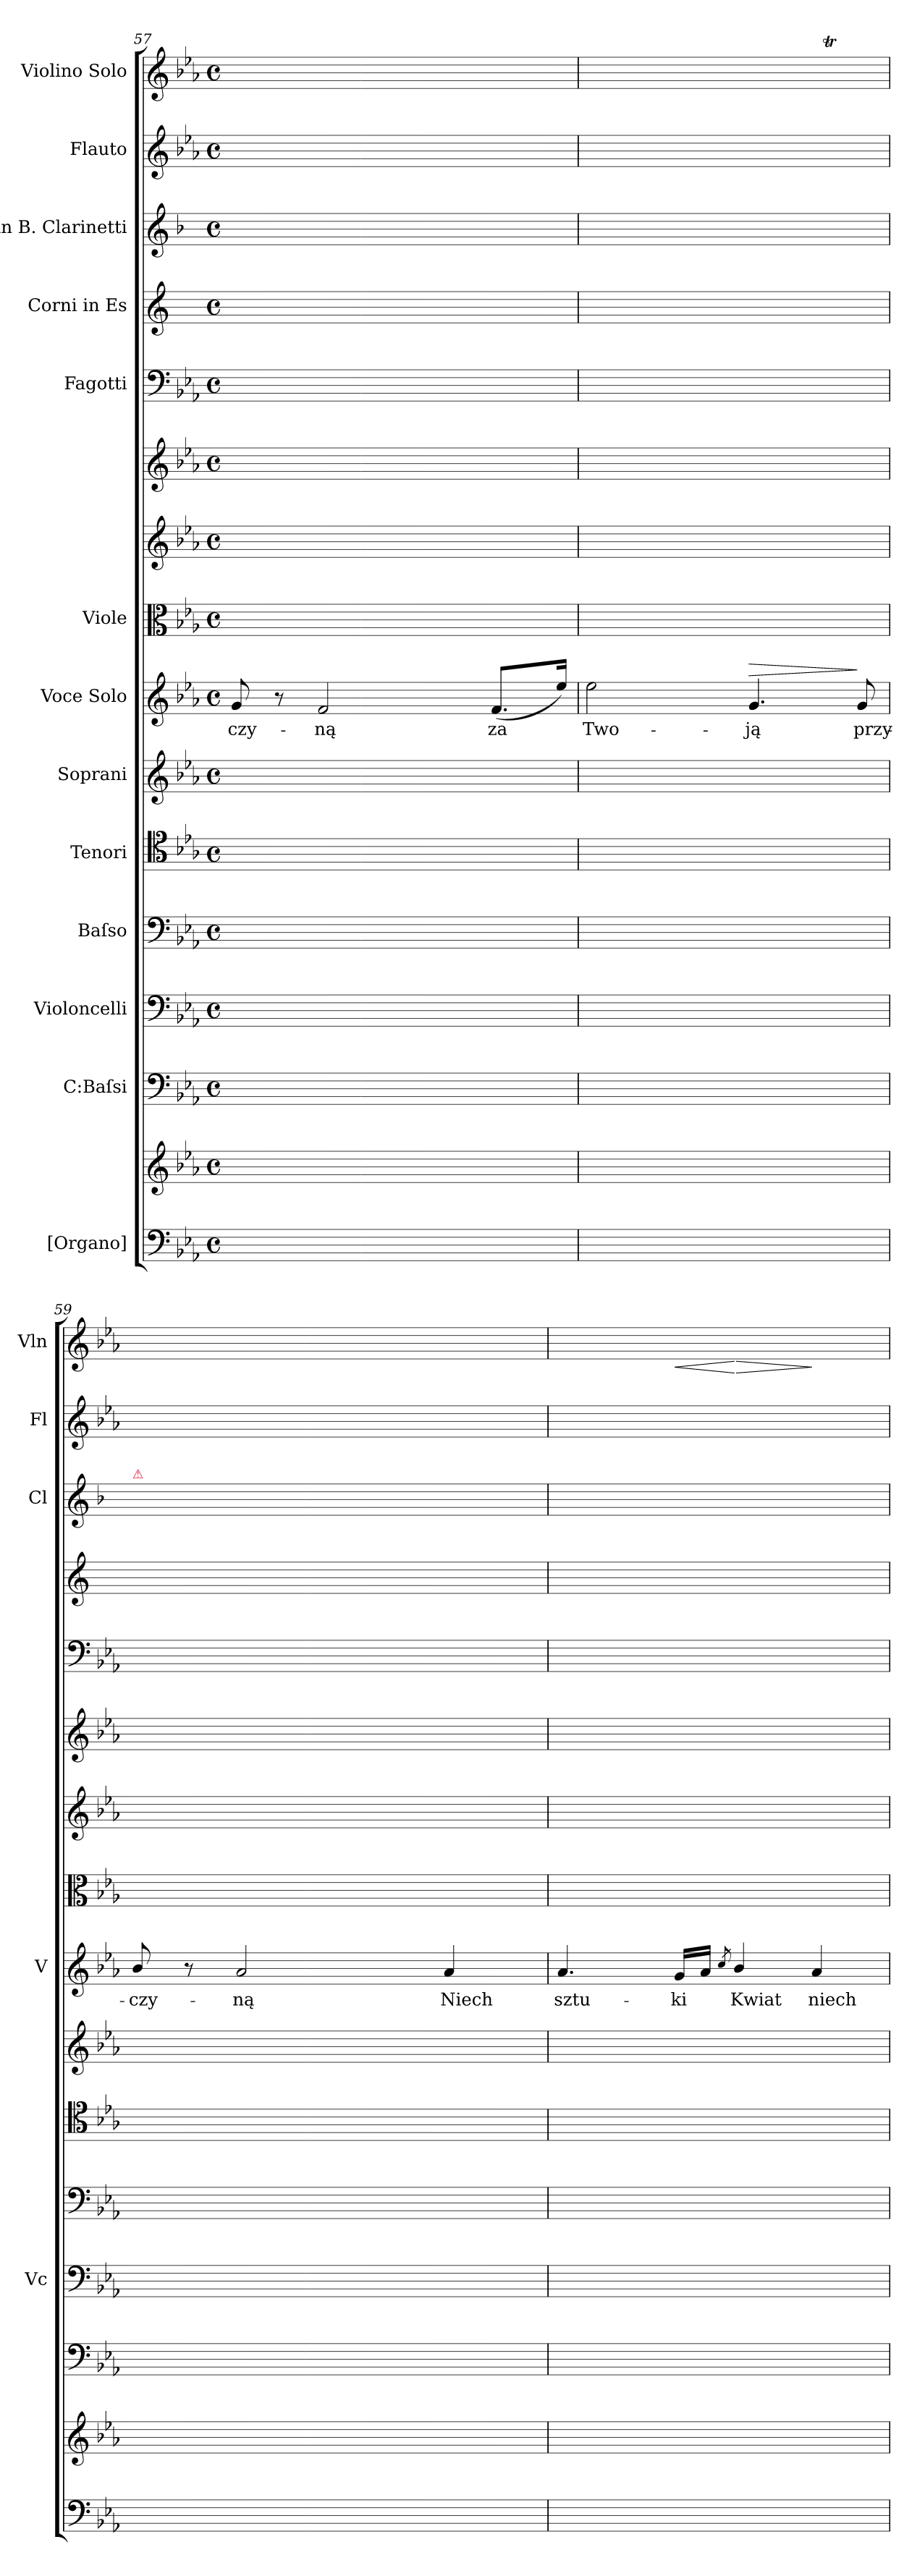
**kern	**kern	**kern	**kern	**kern	**kern	**kern	**kern	**text	**dynam	**kern	**kern	**kern	**kern	**kern	**kern	**kern	**kern	**dynam
*part15	*part15	*part14	*part13	*part12	*part11	*part10	*part9	*part9	*part9	*part8	*part7	*part6	*part5	*part4	*part3	*part2	*part1	*part1
*staff16	*staff15	*staff14	*staff13	*staff12	*staff11	*staff10	*staff9	*staff9	*staff9	*staff8	*staff7	*staff6	*staff5	*staff4	*staff3	*staff2	*staff1	*staff1
*I"[Organo]	*	*I"C:Baſsi	*I"Violoncelli	*I"Baſso	*I"Tenori	*I"Soprani	*I"Voce Solo	*	*	*I"Viole	*	*	*I"Fagotti	*I"Corni in Es	*I"in B. Clarinetti	*I"Flauto	*I"Violino Solo	*
*	*	*	*I'Vc	*	*	*	*I'V	*	*	*	*	*	*	*	*I'Cl	*I'Fl	*I'Vln	*
*clefF4	*clefG2	*clefF4	*clefF4	*clefF4	*clefC4	*clefG2	*clefG2	*	*	*clefC3	*clefG2	*clefG2	*clefF4	*clefG2	*clefG2	*clefG2	*clefG2	*
*	*	*	*	*	*	*	*	*	*	*	*	*	*	*ITrd5c9	*ITrd1c2	*	*	*
*k[b-e-a-]	*k[b-e-a-]	*k[b-e-a-]	*k[b-e-a-]	*k[b-e-a-]	*k[b-e-a-]	*k[b-e-a-]	*k[b-e-a-]	*	*	*k[b-e-a-]	*k[b-e-a-]	*k[b-e-a-]	*k[b-e-a-]	*k[b-e-a-]	*k[b-e-a-]	*k[b-e-a-]	*k[b-e-a-]	*
*M4/4	*M4/4	*M4/4	*M4/4	*M4/4	*M4/4	*M4/4	*M4/4	*	*	*M4/4	*M4/4	*M4/4	*M4/4	*M4/4	*M4/4	*M4/4	*M4/4	*
*met(c)	*met(c)	*met(c)	*met(c)	*met(c)	*met(c)	*met(c)	*met(c)	*	*	*met(c)	*met(c)	*met(c)	*met(c)	*met(c)	*met(c)	*met(c)	*met(c)	*
=57	=57	=57	=57	=57	=57	=57	=57	=57	=57	=57	=57	=57	=57	=57	=57	=57	=57	=57
*	*^	*	*	*	*	*	*	*	*	*	*	*	*	*^	*^	*	*	*
8AA-yy\ 8A-yy\	16ryy	8ryy	8AA-/yy	8AA-/yy	1ryy	1ryy	1ryy	8g/	-czy-	.	8ryy	8ryy	16ryy	4ryy	4ryy	4ryy	4ryy	4ryy	1ryy	8gg\yy	.
.	(>16f/LLyy	.	.	.	.	.	.	.	.	.	.	.	(16f/LLyy	.	.	.	.	.	.	.	.
8ryy	16g/yy	8cyy\ 8e-yy\	8ryy	8ryy	.	.	.	8r	.	.	8A-/yy	8cyy/ 8e-yy/	16g/yy	.	.	.	.	.	.	8ryy	.
.	16f/JJyy)	.	.	.	.	.	.	.	.	.	.	.	16f/JJyy)	.	.	.	.	.	.	.	.
8AA-yy\ 8A-yy\	16ryy	8ryy	8A-\yy	8A-\yy	.	.	.	2f/	-ną	.	8ryy	8ryy	16ryy	2A-yy^<\ 2cyy^<\	2e-/yy	2e-\yy	2f/yy	2f^\yy	.	2ff^<\yy	.
.	(>16f/LLyy	.	.	.	.	.	.	.	.	.	.	.	(16f/LLyy	.	.	.	.	.	.	.	.
8ryy	16g/yy	8cyy\ 8e-yy\	8ryy	8ryy	.	.	.	.	.	.	8A-/yy	8cyy/ 8e-yy/	16g/yy	.	.	.	.	.	.	.	.
.	16f/JJyy)	.	.	.	.	.	.	.	.	.	.	.	16f/JJyy)	.	.	.	.	.	.	.	.
8AA-yy\ 8A-yy\	16ryy	8ryy	8A-\yy	8A-\yy	.	.	.	.	.	.	8ryy	8ryy	16ryy	.	.	.	.	.	.	.	.
.	(>16f/LLyy	.	.	.	.	.	.	.	.	.	.	.	(16f/LLyy	.	.	.	.	.	.	.	.
8ryy	16g/yy	8cyy\ 8e-yy\	8ryy	8ryy	.	.	.	.	.	.	8A-/yy	8cyy/ 8e-yy/	16g/yy	.	.	.	.	.	.	.	.
.	16f/JJyy)	.	.	.	.	.	.	.	.	.	.	.	16f/JJyy)	.	.	.	.	.	.	.	.
8AA-yy\ 8A-yy\	16ryy	8ryy	8A-\yy	8A-\yy	.	.	.	(8.f/L	za	.	8ryy	8ryy	16ryy	4A-yy\ 4cyy\	4e-/yy	4e-\yy	4f/yy	4f\yy	.	4ryy	.
.	(>16f/LLyy	.	.	.	.	.	.	.	.	.	.	.	(16f/LLyy	.	.	.	.	.	.	.	.
8ryy	16g/yy	8cyy\ 8e-yy\	8ryy	8ryy	.	.	.	.	.	.	8A-/yy	8cyy/ 8e-yy/	16g/yy	.	.	.	.	.	.	.	.
.	16f/JJyy)	.	.	.	.	.	.	16ee-/Jk)	.	.	.	.	16f/JJyy)	.	.	.	.	.	.	.	.
*	*	*	*	*	*	*	*	*	*	*	*	*	*	*	*v	*v	*	*	*	*	*
*	*v	*v	*	*	*	*	*	*	*	*	*	*	*	*	*	*v	*v	*	*	*
=58	=58	=58	=58	=58	=58	=58	=58	=58	=58	=58	=58	=58	=58	=58	=58	=58	=58	=58
8BBB-yy/ 8BB-yy/	8ryy	8BB-/yy	8BB-/yy	1ryy	1ryy	1ryy	2ee-\	Two-	.	8ryy	8ryy	8ryy	1ryy	1ryy	1ryy	1ryy	8ggg'\Lyy	.
8ryy	8B-yy/ 8e-yy/ 8gyy/	8ryy	8ryy	.	.	.	.	.	.	8B-/yy	8e-/yy	8g/yy	.	.	.	.	16fff'\Lyy	.
.	.	.	.	.	.	.	.	.	.	.	.	.	.	.	.	.	16eee-'\JJyy	.
8BBB-yy/ 8BB-yy/	8ryy	8BB-/yy	8BB-/yy	.	.	.	.	.	.	8ryy	8ryy	8ryy	.	.	.	.	16ddd'\LLyy	.
.	.	.	.	.	.	.	.	.	.	.	.	.	.	.	.	.	16ccc'\yy	.
8ryy	8B-yy/ 8e-yy/ 8gyy/	8ryy	8ryy	.	.	.	.	.	.	8B-/yy	8e-/yy	8g/yy	.	.	.	.	16bb-'\yy	.
.	.	.	.	.	.	.	.	.	.	.	.	.	.	.	.	.	16aa-'\JJyy	.
!	!	!	!	!	!	!	!	!	!LO:HP:a	!	!	!	!	!	!	!	!	!
8BBB-yy/ 8BB-yy/	8ryy	8BB-/yy	8BB-/yy	.	.	.	4.g/	-ją	>	8ryy	8ryy	8ryy	.	.	.	.	8gg\Lyy	.
8ryy	8B-yy/ 8e-yy/ 8gyy/	8ryy	8ryy	.	.	.	.	.	.	8B-/yy	8e-/yy	8g/yy	.	.	.	.	16ryy	.
.	.	.	.	.	.	.	.	.	.	.	.	.	.	.	.	.	16gg\Jkyy	.
8BBB-yy/ 8BB-yy/	8ryy	8BB-/yy	8BB-/yy	.	.	.	.	.	.	8ryy	8ryy	8ryy	.	.	.	.	4ggt\yy	.
8ryy	8B-yy/ 8e-yy/ 8gyy/	8ryy	8ryy	.	.	.	8g/	przy-	]	8B-/yy	8e-/yy	8g/yy	.	.	.	.	.	.
.	.	.	.	.	.	.	.	.	.	.	.	.	.	.	.	.	(16qqff/LLyy	.
.	.	.	.	.	.	.	.	.	.	.	.	.	.	.	.	.	16qqgg/JJyy	.
=59	=59	=59	=59	=59	=59	=59	=59	=59	=59	=59	=59	=59	=59	=59	=59	=59	=59	=59
*	*^	*	*	*	*	*	*	*	*	*	*	*	*	*^	*^	*	*	*
!	!	!	!	!	!	!	!	!	!	!	!	!	!	!	!	!	!LO:TX:a:color=crimson:t=⚠	!	!	!	!
8CCyy/ 8Cyy/	16ryy	8ryy	8C/yy	8C/yy	1ryy	1ryy	1ryy	8b-/	-czy-	.	8ryy	8ryy	16ryy	4ryy	4ryy	4ryy	4ryy	4ryy	1ryy	8bb-\yy)	.
.	16a-/LLyy	.	.	.	.	.	.	.	.	.	.	.	(16a-/LLyy	.	.	.	.	.	.	.	.
8ryy	16b-/yy	8e-\yy	8ryy	8ryy	.	.	.	8r	.	.	8c/yy	8e-/yy	16b-/yy	.	.	.	.	.	.	8ryy	.
.	16a-/JJyy	.	.	.	.	.	.	.	.	.	.	.	16a-/JJyy)	.	.	.	.	.	.	.	.
8CCyy/ 8Cyy/	16ryy	8ryy	8C/yy	8C/yy	.	.	.	2a-/	-ną	.	8ryy	8ryy	16ryy	2Cyy^<\ 2cyy^<\	2e-/yy	2e-\yy	2a-^/yy	2a-\yy	.	2aa-^<\yy	.
.	16a-/LLyy	.	.	.	.	.	.	.	.	.	.	.	(16a-/LLyy	.	.	.	.	.	.	.	.
8ryy	16b-/yy	8e-\yy	8ryy	8ryy	.	.	.	.	.	.	8c/yy	8e-/yy	16b-/yy	.	.	.	.	.	.	.	.
.	16a-/JJyy	.	.	.	.	.	.	.	.	.	.	.	16a-/JJyy)	.	.	.	.	.	.	.	.
8CCyy/ 8Cyy/	16ryy	8ryy	8C/yy	8C/yy	.	.	.	.	.	.	8ryy	8ryy	16ryy	.	.	.	.	.	.	.	.
.	16a-/LLyy	.	.	.	.	.	.	.	.	.	.	.	(16a-/LLyy	.	.	.	.	.	.	.	.
8ryy	16b-/yy	8e-\yy	8ryy	8ryy	.	.	.	.	.	.	8c/yy	8e-/yy	16b-/yy	.	.	.	.	.	.	.	.
.	16a-/JJyy	.	.	.	.	.	.	.	.	.	.	.	16a-/JJyy)	.	.	.	.	.	.	.	.
8CCyy/ 8Cyy/	16ryy	8ryy	8C/yy	8C/yy	.	.	.	4a-/	Niech	.	8ryy	8ryy	16ryy	4Cyy\ 4cyy\	4e-/yy	4e-\yy	4a-/yy	4a-\yy	.	4aa-\yy	.
.	16a-/LLyy	.	.	.	.	.	.	.	.	.	.	.	(16a-/LLyy	.	.	.	.	.	.	.	.
8ryy	16b-/yy	8e-\yy	8ryy	8ryy	.	.	.	.	.	.	8c/yy	8e-/yy	16b-/yy	.	.	.	.	.	.	.	.
.	16a-/JJyy	.	.	.	.	.	.	.	.	.	.	.	16a-/JJyy)	.	.	.	.	.	.	.	.
*	*	*	*	*	*	*	*	*	*	*	*	*	*	*	*v	*v	*	*	*	*	*
*	*v	*v	*	*	*	*	*	*	*	*	*	*	*	*	*	*v	*v	*	*	*
=60	=60	=60	=60	=60	=60	=60	=60	=60	=60	=60	=60	=60	=60	=60	=60	=60	=60	=60
8DDyy/ 8Dyy/	8ryy	8D/yy	8D/yy	1ryy	1ryy	1ryy	4.a-/	sztu-	.	8ryy	8ryy	8ryy	1ryy	1ryy	1ryy	1ryy	4.aa-'\yy	.
8ryy	8B-yy/ 8fyy/ 8a-yy/	8ryy	8ryy	.	.	.	.	.	.	8B-/yy	8f/yy	8a-/yy	.	.	.	.	.	.
8DDyy/ 8Dyy/	8ryy	8D/yy	8D/yy	.	.	.	.	.	.	8ryy	8ryy	8ryy	.	.	.	.	.	.
!	!	!	!	!	!	!	!	!	!	!	!	!	!	!	!	!	!	!LO:HP:b
8ryy	8B-yy/ 8fyy/ 8a-yy/	8ryy	8ryy	.	.	.	16g/LL	-ki	.	8B-/yy	8f/yy	8a-/yy	.	.	.	.	(16gg\LLyy	<
.	.	.	.	.	.	.	16a-/JJ	.	.	.	.	.	.	.	.	.	16aa-\JJyy)	.
.	.	.	.	.	.	.	8qcc/	.	.	.	.	.	.	.	.	.	(8qccc/yy	.
!	!	!	!	!	!	!	!	!	!	!	!	!	!	!	!	!	!	!LO:HP:n=1:b
8DDyy/ 8Dyy/	8ryy	8D/yy	8D/yy	.	.	.	4b-/	Kwiat	.	8ryy	8ryy	8ryy	.	.	.	.	4bb-\yy)	[ >
8ryy	8B-yy/ 8fyy/ 8a-yy/	8ryy	8ryy	.	.	.	.	.	.	8B-/yy	8f/yy	8a-/yy	.	.	.	.	.	.
8DDyy/ 8Dyy/	8ryy	8D/yy	8D/yy	.	.	.	4a-/	niech	.	8ryy	8ryy	8ryy	.	.	.	.	4aa-\yy	]
8ryy	8B-yy/ 8fyy/ 8a-yy/	8ryy	8ryy	.	.	.	.	.	.	8B-/yy	8f/yy	8a-/yy	.	.	.	.	.	.
=	=	=	=	=	=	=	=	=	=	=	=	=	=	=	=	=	=	=
*-	*-	*-	*-	*-	*-	*-	*-	*-	*-	*-	*-	*-	*-	*-	*-	*-	*-	*-
